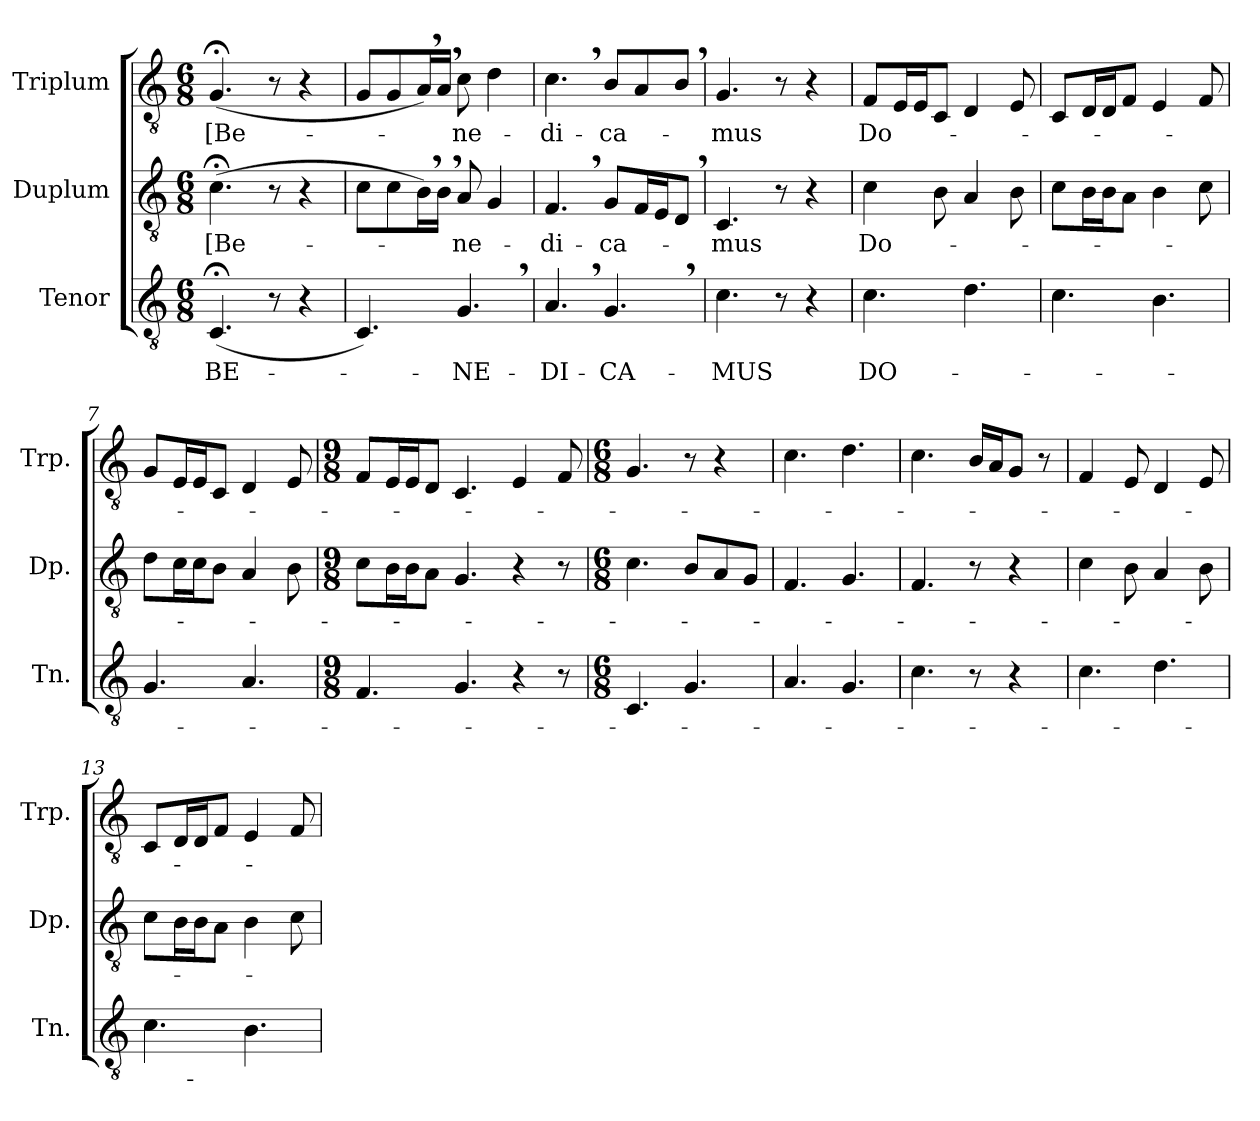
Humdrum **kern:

**kern	**text	**kern	**text	**kern	**text
*part3	*part3	*part2	*part2	*part1	*part1
*staff3	*staff3	*staff2	*staff2	*staff1	*staff1
*I"Tenor	*	*I"Duplum	*	*I"Triplum	*
*I'Tn.	*	*I'Dp.	*	*I'Trp.	*
*clefGv2	*	*clefGv2	*	*clefGv2	*
*k[]	*	*k[]	*	*k[]	*
*M6/8	*	*M6/8	*	*M6/8	*
=1	=1	=1	=1	=1	=1
!	!LO:LY:b	!	!LO:LY:b	!	!LO:LY:b
(<4.C;</	BE-	(>4.c;<\	[Be-	(>4.G;</	[Be-
8r	.	8r	.	8r	.
4r	.	4r	.	4r	.
=2	=2	=2	=2	=2	=2
4.C/)	.	8c\L	.	8G/L	.
.	.	8c\	.	8G/	.
*	*	*tremolo	*	*	*
*	*	*	*	*tremolo	*
.	.	16B,\)	.	16A,/)	.
.	.	16B,\)JJ	.	16A,/)JJ	.
*	*	*	*	*Xtremolo	*
*	*	*Xtremolo	*	*	*
!	!LO:LY:b	!	!LO:LY:b	!	!LO:LY:b
4.G,/	-NE-	8A/	-ne-	8c\	-ne-
.	.	4G/	.	4d\	.
=3	=3	=3	=3	=3	=3
!	!LO:LY:b	!	!LO:LY:b	!	!LO:LY:b
4.A,/	-DI-	4.F,/	-di-	4.c,\	-di-
!	!LO:LY:b	!	!LO:LY:b	!	!LO:LY:b
4.G,/	-CA-	8G/L	-ca-	8B/L	-ca-
.	.	16F/L	.	8A/	.
.	.	16E/J	.	.	.
.	.	8D,/J	.	8B,/J	.
=4	=4	=4	=4	=4	=4
!	!LO:LY:b	!	!LO:LY:b	!	!LO:LY:b
4.c\	-MUS	4.C/	-mus	4.G/	-mus
8r	.	8r	.	8r	.
4r	.	4r	.	4r	.
=5	=5	=5	=5	=5	=5
!	!LO:LY:b	!	!LO:LY:b	!	!LO:LY:b
4.c\	DO-	4c\	Do-	8F/L	Do-
*	*	*	*	*tremolo	*
.	.	.	.	16E/	.
.	.	.	.	16E/	.
*	*	*	*	*Xtremolo	*
.	.	8B\	.	8C/J	.
4.d\	.	4A/	.	4D/	.
.	.	8B\	.	8E/	.
=6	=6	=6	=6	=6	=6
4.c\	.	8c\L	.	8C/L	.
*	*	*tremolo	*	*	*
*	*	*	*	*tremolo	*
.	.	16B\	.	16D/	.
.	.	16B\	.	16D/	.
*	*	*	*	*Xtremolo	*
*	*	*Xtremolo	*	*	*
.	.	8A\J	.	8F/J	.
4.B\	.	4B\	.	4E/	.
.	.	8c\	.	8F/	.
=7	=7	=7	=7	=7	=7
4.G/	.	8d\L	.	8G/L	.
*	*	*tremolo	*	*	*
*	*	*	*	*tremolo	*
.	.	16c\	.	16E/	.
.	.	16c\	.	16E/	.
*	*	*	*	*Xtremolo	*
*	*	*Xtremolo	*	*	*
.	.	8B\J	.	8C/J	.
4.A/	.	4A/	.	4D/	.
.	.	8B\	.	8E/	.
!!LO:LB:g=z
=8	=8	=8	=8	=8	=8
*M9/8	*	*M9/8	*	*M9/8	*
4.F/	.	8c\L	.	8F/L	.
*	*	*tremolo	*	*	*
*	*	*	*	*tremolo	*
.	.	16B\	.	16E/	.
.	.	16B\	.	16E/	.
*	*	*	*	*Xtremolo	*
*	*	*Xtremolo	*	*	*
.	.	8A\J	.	8D/J	.
4.G/	.	4.G/	.	4.C/	.
4r	.	4r	.	4E/	.
8r	.	8r	.	8F/	.
=9	=9	=9	=9	=9	=9
*M6/8	*	*M6/8	*	*M6/8	*
4.C/	.	4.c\	.	4.G/	.
4.G/	.	8B/L	.	8r	.
.	.	8A/	.	4r	.
.	.	8G/J	.	.	.
=10	=10	=10	=10	=10	=10
4.A/	.	4.F/	.	4.c\	.
4.G/	.	4.G/	.	4.d\	.
=11	=11	=11	=11	=11	=11
4.c\	.	4.F/	.	4.c\	.
8r	.	8r	.	16B/LL	.
.	.	.	.	16A/J	.
4r	.	4r	.	8G/J	.
.	.	.	.	8r	.
=12	=12	=12	=12	=12	=12
4.c\	.	4c\	.	4F/	.
.	.	8B\	.	8E/	.
4.d\	.	4A/	.	4D/	.
.	.	8B\	.	8E/	.
=13	=13	=13	=13	=13	=13
4.c\	.	8c\L	.	8C/L	.
*	*	*tremolo	*	*	*
*	*	*	*	*tremolo	*
.	.	16B\	.	16D/	.
.	.	16B\	.	16D/	.
*	*	*	*	*Xtremolo	*
*	*	*Xtremolo	*	*	*
.	.	8A\J	.	8F/J	.
4.B\	.	4B\	.	4E/	.
.	.	8c\	.	8F/	.
=	=	=	=	=	=
*-	*-	*-	*-	*-	*-
